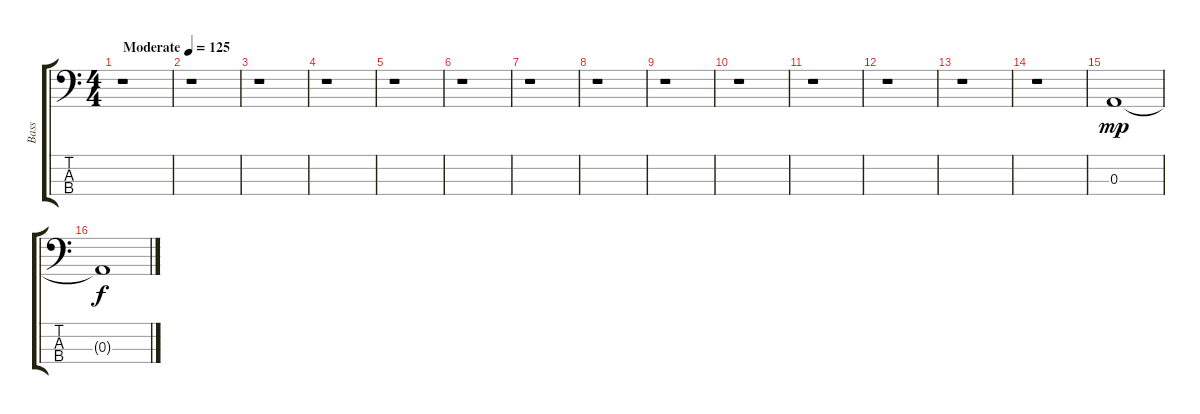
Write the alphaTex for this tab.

\track ("Bass" "Bass") {instrument acousticbass}
\staff {score tabs}
\tuning (G2 D2 A1 E1) {hide}
\ts (4 4)
\tempo (125 "Moderate")
\clef f4
\ks c
r.1{dy mp instrument acousticbass} |
r.1 |
r.1 |
r.1 |
r.1 |
r.1 |
r.1 |
r.1 |
r.1 |
r.1 |
r.1 |
r.1 |
r.1 |
r.1 |
0.3.1 |
0.3{t}.1{dy f}
